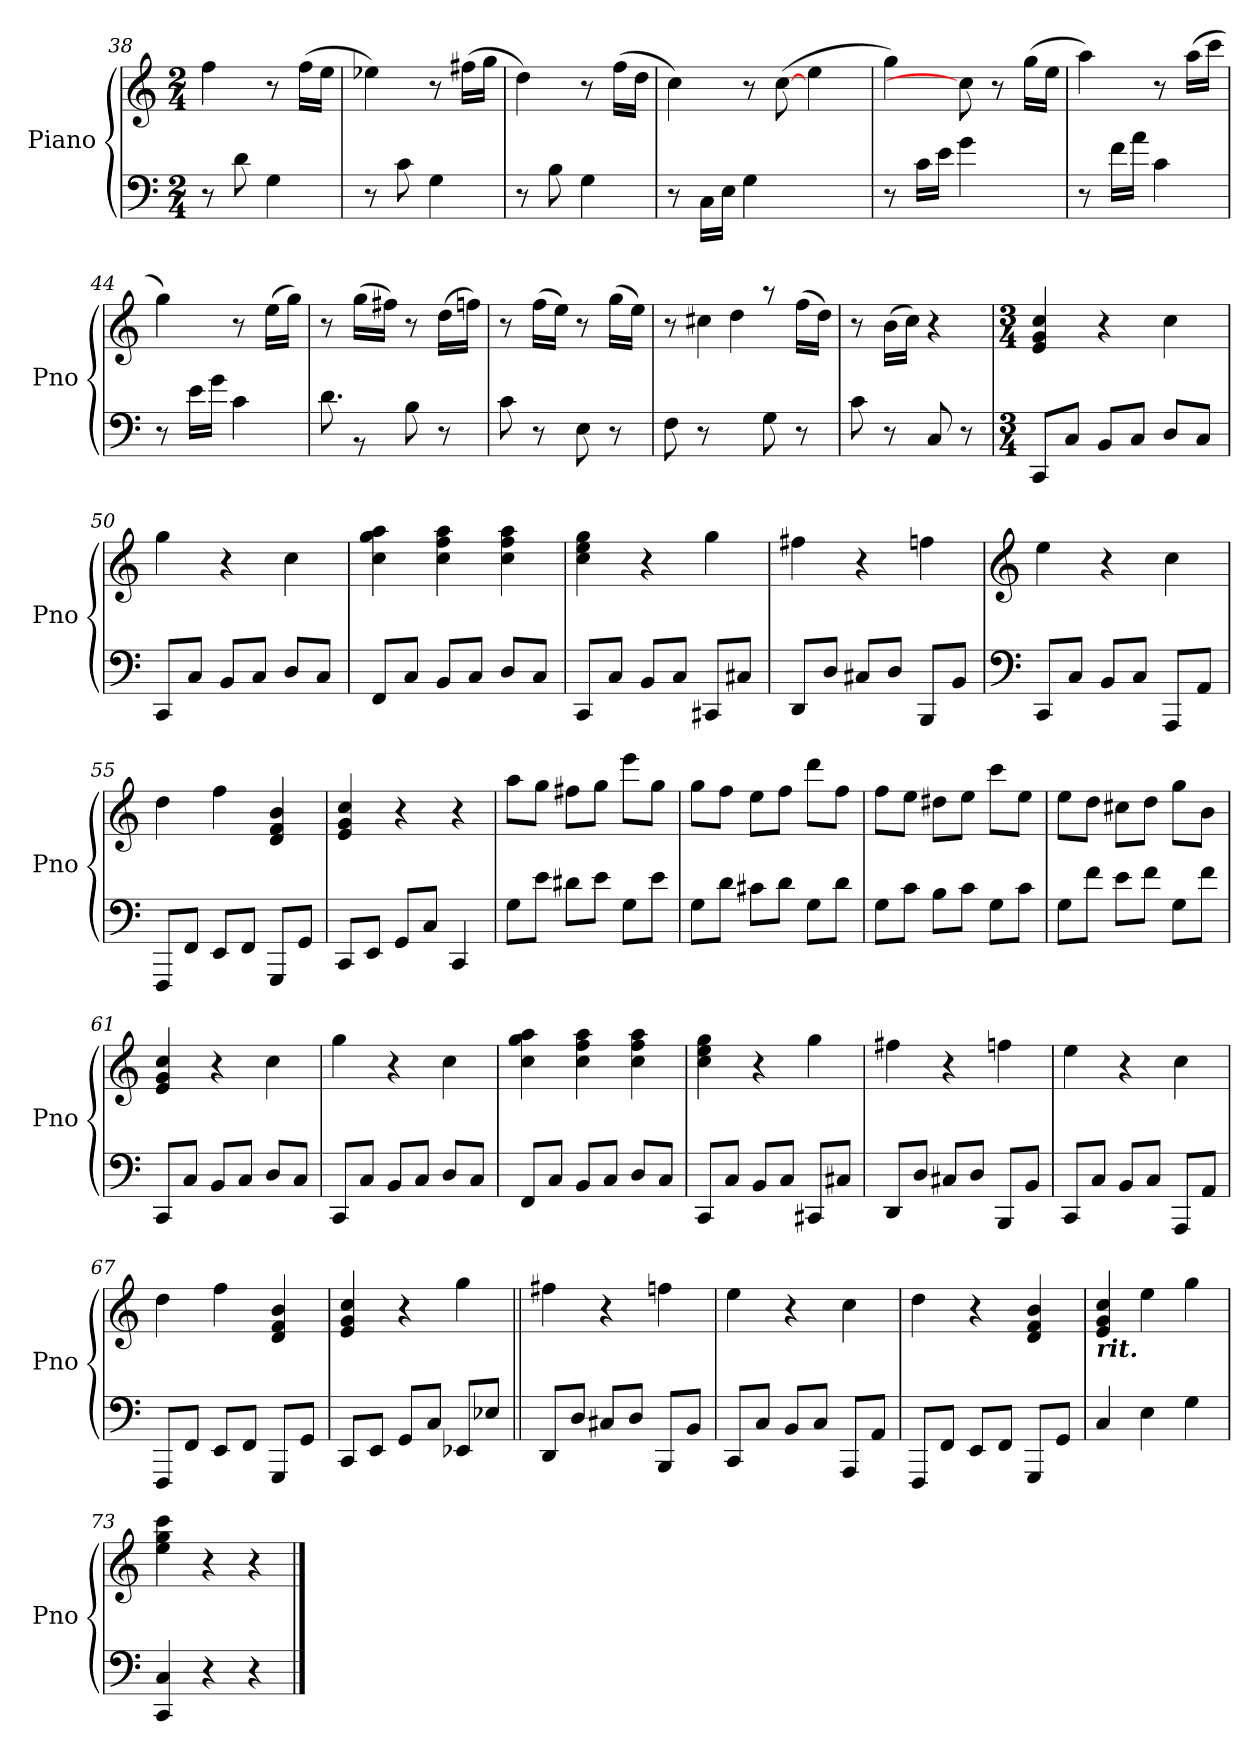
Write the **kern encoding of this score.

**kern	**kern
*part1	*part1
*staff2	*staff1
*I"Piano	*
*I'Pno	*
*clefF4	*clefG2
*k[]	*k[]
*M2/4	*M2/4
=38	=38
8r	4ff\
8d\	.
4G\	8r
.	(>16ff\LL
.	16ee\JJ
=39	=39
8r	4ee-X\)
8c\	.
4G\	8r
.	(>16ff#X\LL
.	16gg\JJ
=40	=40
8r	4dd\)
8B\	.
4G\	8r
.	(>16ff\LL
.	16dd\JJ
=41	=41
*	*^
8r	4cc\)	2ryy
16C\LL	.	.
16E\JJ	.	.
4G\	8r	.
.	(>[8cc\	.
4ryy	8ryy	4ee\
.	8ryy	.
*	*v	*v
=42	=42
8r	4gg\)
16c\LL	.
16e\JJ	.
4g\	8cc\]
.	8r
8ryy	(>16gg\LL
.	16ee\JJ
!!LO:LB:g=z
=43	=43
8r	4aa\)
16f\LL	.
16a\JJ	.
4c\	8r
.	(>16aa\LL
.	16ccc\JJ
=44	=44
8r	4gg\)
16e\LL	.
16g\JJ	.
4c\	8r
.	(>16ee\LL
.	16gg\JJ)
=45	=45
*^	*
8.d\	8ryy	8r
.	8r	(>16gg\LL
16ryy	.	16ff#X\JJ)
8B\	4ryy	8r
8r	.	(>16dd\LL
.	.	16ffn\JJ)
*v	*v	*
=46	=46
8c\	8r
8r	(>16ff\LL
.	16ee\JJ)
8E\	8r
8r	(>16gg\LL
.	16ee\JJ)
=47	=47
*^	*^
8F\	4.ryy	8r	4ryy
8r	.	4cc#X\	.
4ryy	.	.	4dd\
.	8G\	8r	.
8ryy	8r	(>16ff\LL	8ryy
.	.	16dd\JJ)	.
*v	*v	*	*
*	*v	*v
=48	=48
8c\	8r
8r	(>16b\LL
.	16cc\JJ)
8C/	4r
8r	.
!!LO:LB:g=z
=49	=49
*M3/4	*M3/4
8CC/L	4e/ 4g/ 4cc/
8C/J	.
8BB/L	4r
8C/J	.
8D/L	4cc\
8C/J	.
=50	=50
8CC/L	4gg\
8C/J	.
8BB/L	4r
8C/J	.
8D/L	4cc\
8C/J	.
=51	=51
8FF/L	4cc\ 4gg\ 4aa\
8C/J	.
8BB/L	4cc\ 4ff\ 4aa\
8C/J	.
8D/L	4cc\ 4ff\ 4aa\
8C/J	.
=52	=52
8CC/L	4cc\ 4ee\ 4gg\
8C/J	.
8BB/L	4r
8C/J	.
8CC#X/L	4gg\
8C#X/J	.
=53	=53
8DD/L	4ff#X\
8D/J	.
8C#X/L	4r
8D/J	.
8BBB/L	4ffn\
8BB/J	.
!!LO:PB:g=z
=54	=54
*clefF4	*clefG2
8CC/L	4ee\
8C/J	.
8BB/L	4r
8C/J	.
8AAA/L	4cc\
8AA/J	.
=55	=55
8FFF/L	4dd\
8FF/J	.
8EE/L	4ff\
8FF/J	.
8GGG/L	4d/ 4f/ 4b/
8GG/J	.
=56	=56
8CC/L	4e/ 4g/ 4cc/
8EE/J	.
8GG/L	4r
8C/J	.
4CC/	4r
=57	=57
8G\L	8aa\L
8e\J	8gg\J
8d#X\L	8ff#X\L
8e\J	8gg\J
8G\L	8eee\L
8e\J	8gg\J
=58	=58
8G\L	8gg\L
8d\J	8ff\J
8c#X\L	8ee\L
8d\J	8ff\J
8G\L	8ddd\L
8d\J	8ff\J
!!LO:LB:g=z
=59	=59
8G\L	8ff\L
8c\J	8ee\J
8B\L	8dd#X\L
8c\J	8ee\J
8G\L	8ccc\L
8c\J	8ee\J
=60	=60
8G\L	8ee\L
8f\J	8dd\J
8e\L	8cc#X\L
8f\J	8dd\J
8G\L	8gg\L
8f\J	8b\J
=61	=61
8CC/L	4e/ 4g/ 4cc/
8C/J	.
8BB/L	4r
8C/J	.
8D/L	4cc\
8C/J	.
=62	=62
8CC/L	4gg\
8C/J	.
8BB/L	4r
8C/J	.
8D/L	4cc\
8C/J	.
=63	=63
8FF/L	4cc\ 4gg\ 4aa\
8C/J	.
8BB/L	4cc\ 4ff\ 4aa\
8C/J	.
8D/L	4cc\ 4ff\ 4aa\
8C/J	.
!!LO:LB:g=z
=64	=64
8CC/L	4cc\ 4ee\ 4gg\
8C/J	.
8BB/L	4r
8C/J	.
8CC#X/L	4gg\
8C#X/J	.
=65	=65
8DD/L	4ff#X\
8D/J	.
8C#X/L	4r
8D/J	.
8BBB/L	4ffn\
8BB/J	.
=66	=66
8CC/L	4ee\
8C/J	.
8BB/L	4r
8C/J	.
8AAA/L	4cc\
8AA/J	.
=67	=67
8FFF/L	4dd\
8FF/J	.
8EE/L	4ff\
8FF/J	.
8GGG/L	4d/ 4f/ 4b/
8GG/J	.
=68	=68
8CC/L	4e/ 4g/ 4cc/
8EE/J	.
8GG/L	4r
8C/J	.
8EE-X/L	4gg\
8E-X/J	.
!!LO:LB:g=z
=69||	=69||
8DD/L	4ff#X\
8D/J	.
8C#X/L	4r
8D/J	.
8BBB/L	4ffn\
8BB/J	.
=70	=70
8CC/L	4ee\
8C/J	.
8BB/L	4r
8C/J	.
8AAA/L	4cc\
8AA/J	.
=71	=71
8FFF/L	4dd\
8FF/J	.
8EE/L	4r
8FF/J	.
8GGG/L	4d/ 4f/ 4b/
8GG/J	.
=72	=72
!	!LO:TX:b:Bi:t=rit.
4C/	4e/ 4g/ 4cc/
4E\	4ee\
4G\	4gg\
=73	=73
4CC/ 4C/	4ee\ 4gg\ 4ccc\
4r	4r
4r	4r
==	==
*-	*-
